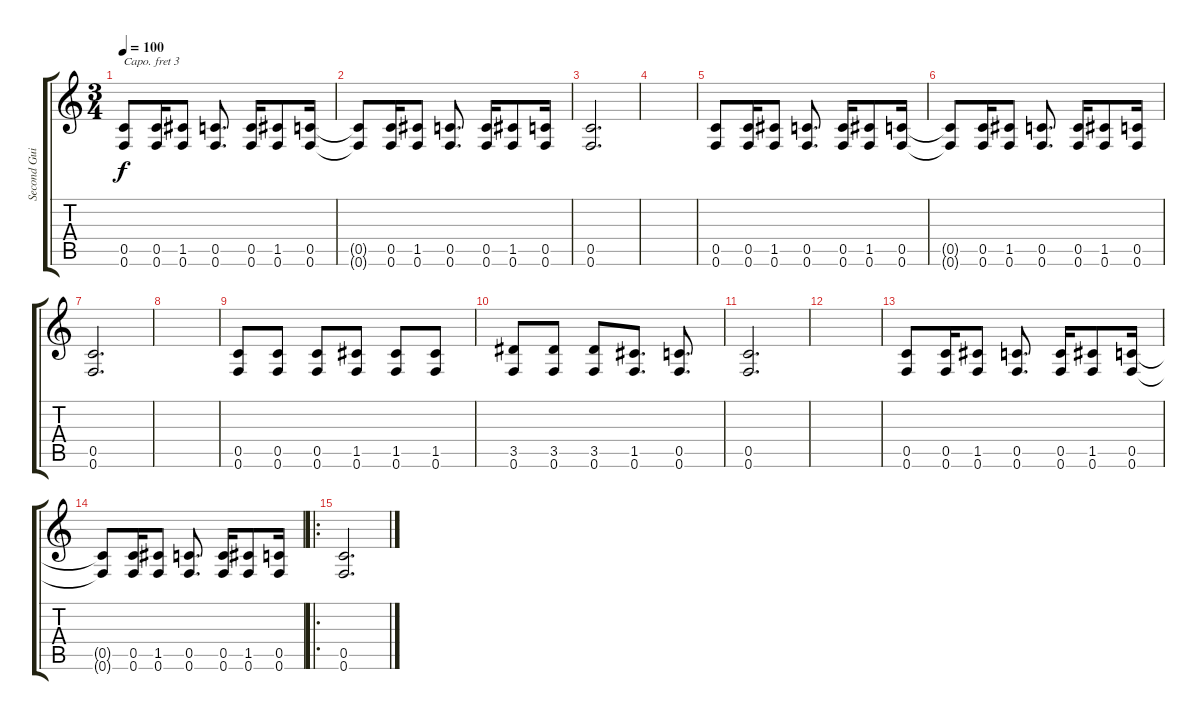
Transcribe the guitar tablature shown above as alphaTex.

\track ("Second Guitar" "Second Gui") {instrument acousticguitarsteel}
\staff {score tabs}
\capo 3
\tuning (E4 B3 G3 D3 A2 D2) {hide}
\ts (3 4)
\tempo 100
\clef g2
\ks c
(0.5 0.6).8{dy f} (0.5 0.6).16 (1.5 0.6).8 (0.5 0.6).8{d} (0.5 0.6).16 (1.5 0.6).8 (0.5 0.6).16 |
(0.5{t} 0.6{t}).8 (0.5 0.6).16 (1.5 0.6).8 (0.5 0.6).8{d} (0.5 0.6).16 (1.5 0.6).8 (0.5 0.6).16 |
(0.5 0.6).2{d} |
|
(0.5 0.6).8 (0.5 0.6).16 (1.5 0.6).8 (0.5 0.6).8{d} (0.5 0.6).16 (1.5 0.6).8 (0.5 0.6).16 |
(0.5{t} 0.6{t}).8 (0.5 0.6).16 (1.5 0.6).8 (0.5 0.6).8{d} (0.5 0.6).16 (1.5 0.6).8 (0.5 0.6).16 |
(0.5 0.6).2{d} |
|
(0.5 0.6).8 (0.5 0.6).8 (0.5 0.6).8 (1.5 0.6).8 (1.5 0.6).8 (1.5 0.6).8 |
(3.5 0.6).8 (3.5 0.6).8 (3.5 0.6).8 (1.5 0.6).8{d} (0.5 0.6).8{d} |
(0.5 0.6).2{d} |
|
(0.5 0.6).8 (0.5 0.6).16 (1.5 0.6).8 (0.5 0.6).8{d} (0.5 0.6).16 (1.5 0.6).8 (0.5 0.6).16 |
(0.5{t} 0.6{t}).8 (0.5 0.6).16 (1.5 0.6).8 (0.5 0.6).8{d} (0.5 0.6).16 (1.5 0.6).8 (0.5 0.6).16 |
\ro
(0.5 0.6).2{d}
